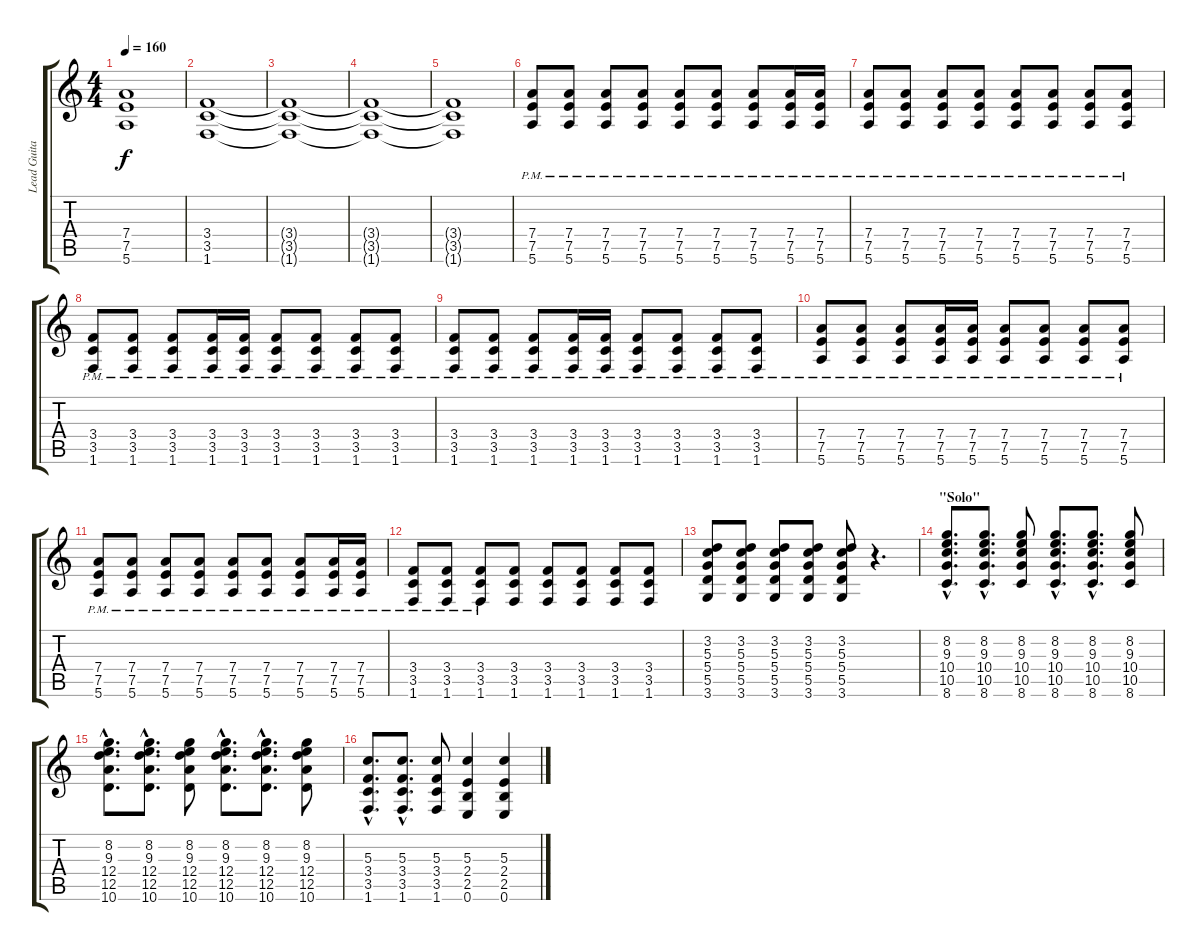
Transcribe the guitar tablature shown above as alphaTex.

\track ("Lead Guitar" "Lead Guita") {instrument overdrivenguitar}
\staff {score tabs}
\tuning (E4 B3 G3 D3 A2 E2) {hide}
\ts (4 4)
\tempo 160
\clef g2
\ks c
(7.4{t} 7.5{t} 5.6{t}).1{dy f} |
(3.4 3.5 1.6).1 |
(3.4{t} 3.5{t} 1.6{t}).1 |
(3.4{t} 3.5{t} 1.6{t}).1 |
(3.4{t} 3.5{t} 1.6{t}).1 |
(7.4{pm} 7.5{pm} 5.6{pm}).8 (7.4{pm} 7.5{pm} 5.6{pm}).8 (7.4{pm} 7.5{pm} 5.6{pm}).8 (7.4{pm} 7.5{pm} 5.6{pm}).8 (7.4{pm} 7.5{pm} 5.6{pm}).8 (7.4{pm} 7.5{pm} 5.6{pm}).8 (7.4{pm} 7.5{pm} 5.6{pm}).8 (7.4{pm} 7.5{pm} 5.6{pm}).16 (7.4{pm} 7.5{pm} 5.6{pm}).16 |
(7.4{pm} 7.5{pm} 5.6{pm}).8 (7.4{pm} 7.5{pm} 5.6{pm}).8 (7.4{pm} 7.5{pm} 5.6{pm}).8 (7.4{pm} 7.5{pm} 5.6{pm}).8 (7.4{pm} 7.5{pm} 5.6{pm}).8 (7.4{pm} 7.5{pm} 5.6{pm}).8 (7.4{pm} 7.5{pm} 5.6{pm}).8 (7.4{pm} 7.5{pm} 5.6{pm}).8 |
(3.4{pm} 3.5{pm} 1.6{pm}).8 (3.4{pm} 3.5{pm} 1.6{pm}).8 (3.4{pm} 3.5{pm} 1.6{pm}).8 (3.4{pm} 3.5{pm} 1.6{pm}).16 (3.4{pm} 3.5{pm} 1.6{pm}).16 (3.4{pm} 3.5{pm} 1.6{pm}).8 (3.4{pm} 3.5{pm} 1.6{pm}).8 (3.4{pm} 3.5{pm} 1.6{pm}).8 (3.4{pm} 3.5{pm} 1.6{pm}).8 |
(3.4{pm} 3.5{pm} 1.6{pm}).8 (3.4{pm} 3.5{pm} 1.6{pm}).8 (3.4{pm} 3.5{pm} 1.6{pm}).8 (3.4{pm} 3.5{pm} 1.6{pm}).16 (3.4{pm} 3.5{pm} 1.6{pm}).16 (3.4{pm} 3.5{pm} 1.6{pm}).8 (3.4{pm} 3.5{pm} 1.6{pm}).8 (3.4{pm} 3.5{pm} 1.6{pm}).8 (3.4{pm} 3.5{pm} 1.6{pm}).8 |
(7.4{pm} 7.5{pm} 5.6{pm}).8 (7.4{pm} 7.5{pm} 5.6{pm}).8 (7.4{pm} 7.5{pm} 5.6{pm}).8 (7.4{pm} 7.5{pm} 5.6{pm}).16 (7.4{pm} 7.5{pm} 5.6{pm}).16 (7.4{pm} 7.5{pm} 5.6{pm}).8 (7.4{pm} 7.5{pm} 5.6{pm}).8 (7.4{pm} 7.5{pm} 5.6{pm}).8 (7.4{pm} 7.5{pm} 5.6{pm}).8 |
(7.4{pm} 7.5{pm} 5.6{pm}).8 (7.4{pm} 7.5{pm} 5.6{pm}).8 (7.4{pm} 7.5{pm} 5.6{pm}).8 (7.4{pm} 7.5{pm} 5.6{pm}).8 (7.4{pm} 7.5{pm} 5.6{pm}).8 (7.4{pm} 7.5{pm} 5.6{pm}).8 (7.4{pm} 7.5{pm} 5.6{pm}).8 (7.4{pm} 7.5{pm} 5.6{pm}).16 (7.4{pm} 7.5{pm} 5.6{pm}).16 |
(3.4{pm} 3.5{pm} 1.6{pm}).8 (3.4{pm} 3.5{pm} 1.6{pm}).8 (3.4{pm} 3.5{pm} 1.6{pm}).8 (3.4 3.5 1.6).8 (3.4 3.5 1.6).8 (3.4 3.5 1.6).8 (3.4 3.5 1.6).8 (3.4 3.5 1.6).8 |
(3.2 5.3 5.4 5.5 3.6).8 (3.2 5.3 5.4 5.5 3.6).8 (3.2 5.3 5.4 5.5 3.6).8 (3.2 5.3 5.4 5.5 3.6).8 (3.2 5.3 5.4 5.5 3.6).8 r.4{d} |
\section ("" "\"Solo\"")
(8.2{hac} 9.3{hac} 10.4{hac} 10.5{hac} 8.6{hac}).8{d} (8.2{hac} 9.3{hac} 10.4{hac} 10.5{hac} 8.6{hac}).8{d} (8.2 9.3 10.4 10.5 8.6).8 (8.2{hac} 9.3{hac} 10.4{hac} 10.5{hac} 8.6{hac}).8{d} (8.2{hac} 9.3{hac} 10.4{hac} 10.5{hac} 8.6{hac}).8{d} (8.2 9.3 10.4 10.5 8.6).8 |
(8.2{hac} 9.3{hac} 12.4{hac} 12.5{hac} 10.6{hac}).8{d} (8.2{hac} 9.3{hac} 12.4{hac} 12.5{hac} 10.6{hac}).8{d} (8.2 9.3 12.4 12.5 10.6).8 (8.2{hac} 9.3{hac} 12.4{hac} 12.5{hac} 10.6{hac}).8{d} (8.2{hac} 9.3{hac} 12.4{hac} 12.5{hac} 10.6{hac}).8{d} (8.2 9.3 12.4 12.5 10.6).8 |
(5.3{hac} 3.4{hac} 3.5{hac} 1.6{hac}).8{d} (5.3{hac} 3.4{hac} 3.5{hac} 1.6{hac}).8{d} (5.3 3.4 3.5 1.6).8 (5.3 2.4 2.5 0.6).4 (5.3 2.4 2.5 0.6).4
